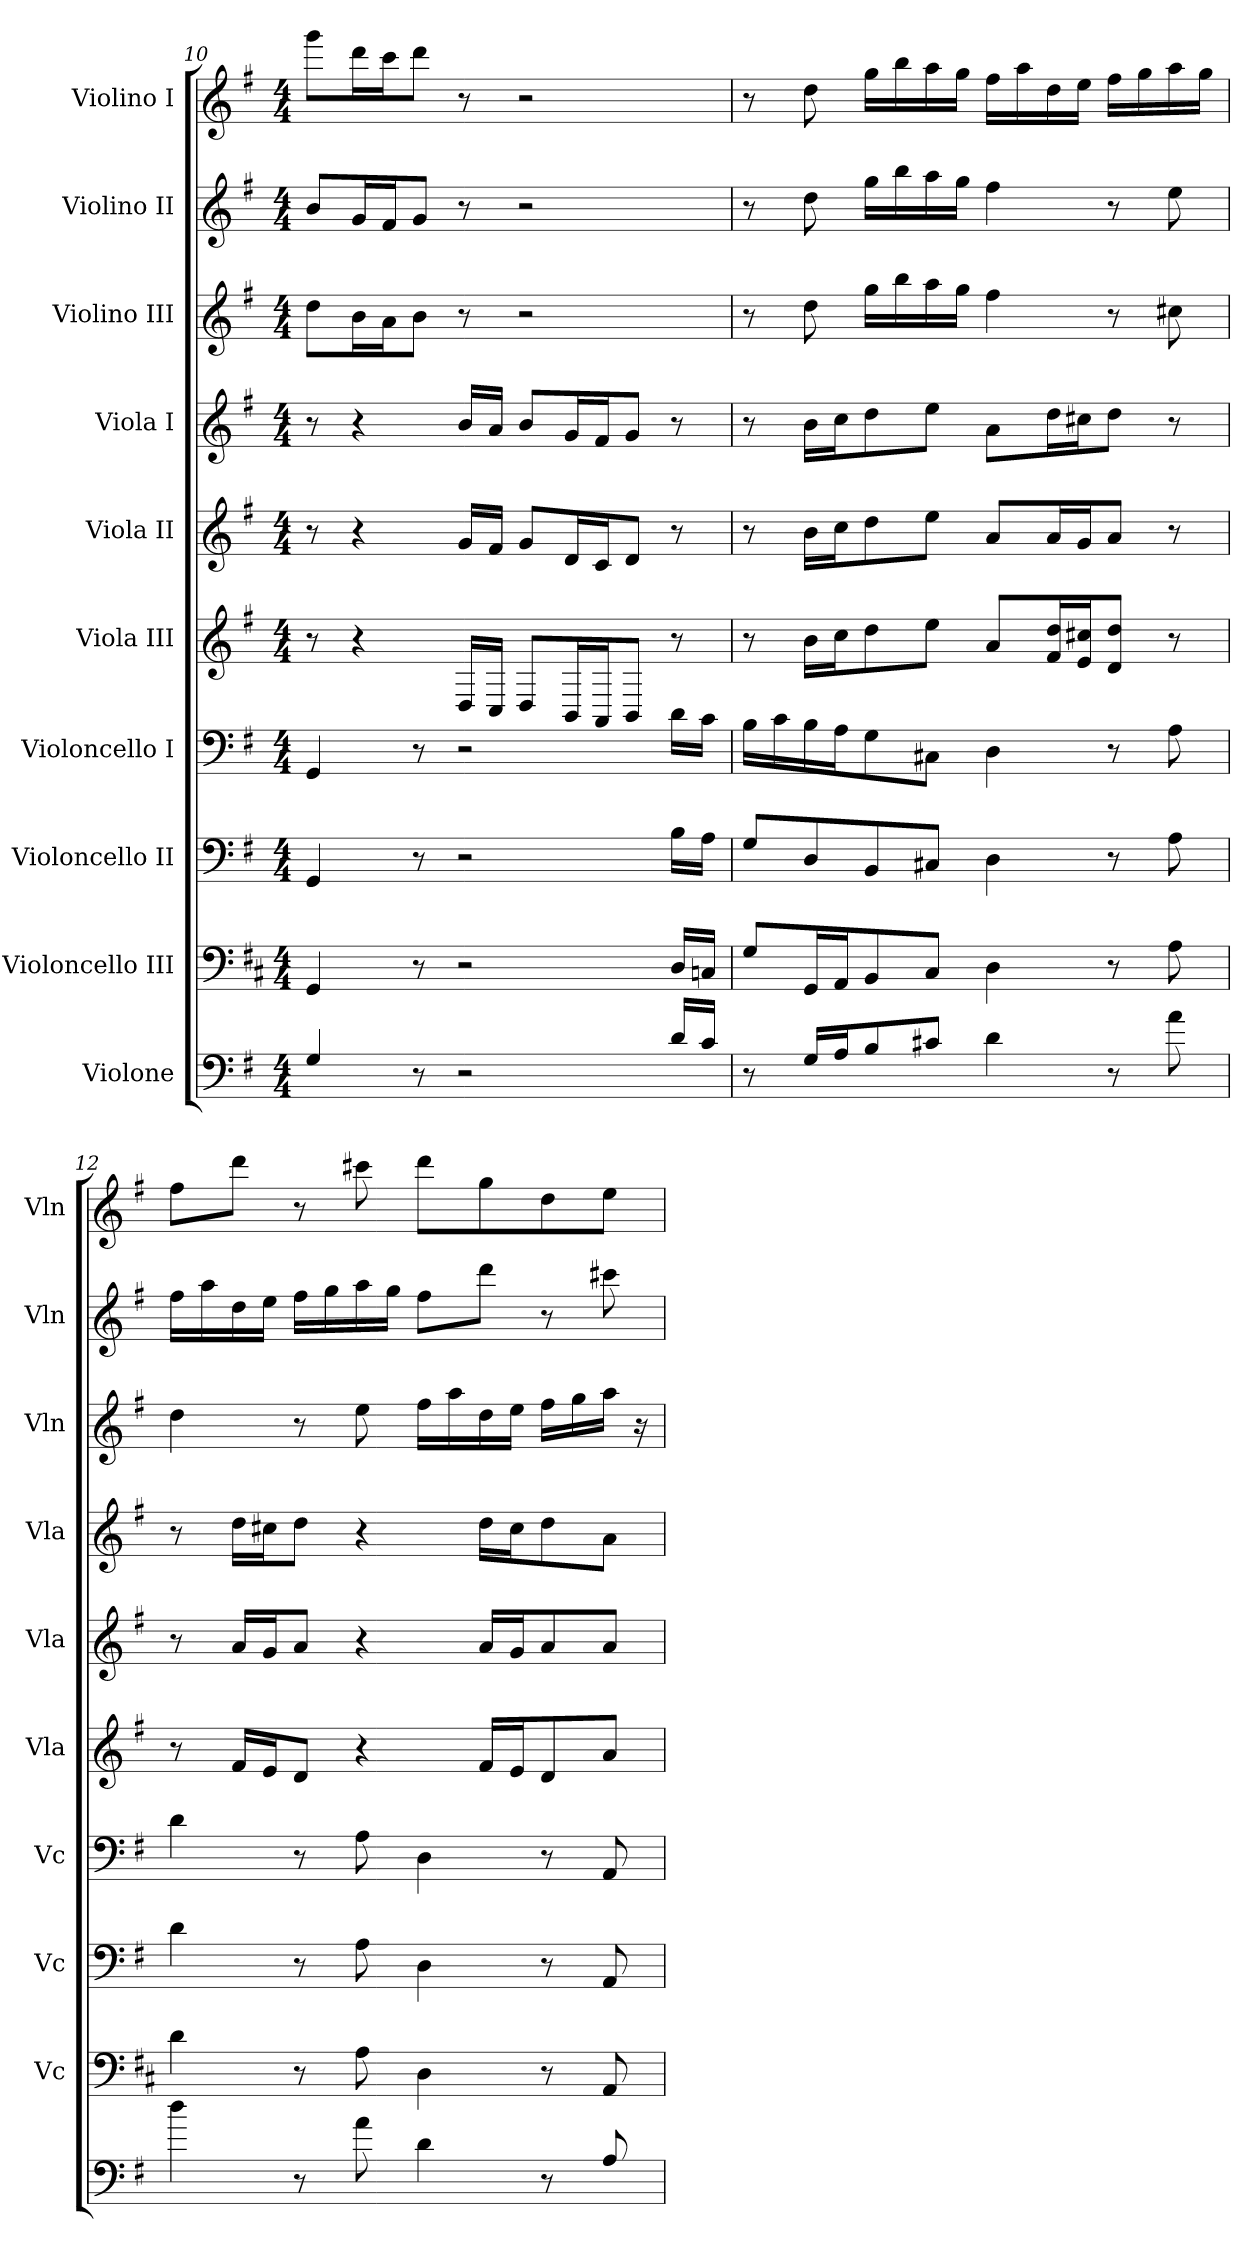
**kern	**kern	**kern	**kern	**kern	**kern	**kern	**kern	**kern	**kern
*part10	*part9	*part8	*part7	*part6	*part5	*part4	*part3	*part2	*part1
*staff10	*staff9	*staff8	*staff7	*staff6	*staff5	*staff4	*staff3	*staff2	*staff1
*I"Violone	*I"Violoncello III	*I"Violoncello  II	*I"Violoncello   I	*I"Viola       III	*I"Viola        II	*I"Viola         I	*I"Violino     III	*I"Violino      II	*I"Violino       I
*	*I'Vc	*I'Vc	*I'Vc	*I'Vla	*I'Vla	*I'Vla	*I'Vln	*I'Vln	*I'Vln
!!LO:PB:g=z
*clefF4	*clefF4	*clefF4	*clefF4	*clefG2	*clefG2	*clefG2	*clefG2	*clefG2	*clefG2
*ITrd7c12	*	*	*	*	*	*	*	*	*
*k[f#]	*k[f#c#]	*k[f#]	*k[f#]	*k[f#]	*k[f#]	*k[f#]	*k[f#]	*k[f#]	*k[f#]
*G:	*D:	*G:	*G:	*G:	*G:	*G:	*G:	*G:	*G:
*M4/4	*M4/4	*M4/4	*M4/4	*M4/4	*M4/4	*M4/4	*M4/4	*M4/4	*M4/4
=10	=10	=10	=10	=10	=10	=10	=10	=10	=10
4GG/	4GG/	4GG/	4GG/	8r	8r	8r	8dd\L	8b/L	8ggg\L
.	.	.	.	4r	4r	4r	16b\L	16g/L	16ddd\L
.	.	.	.	.	.	.	16a\J	16f#/J	16ccc\J
8r	8r	8r	8r	.	.	.	8b\J	8g/J	8ddd\J
2r	2r	2r	2r	16D/LL	16g/LL	16b/LL	8r	8r	8r
.	.	.	.	16C/JJ	16f#/JJ	16a/JJ	.	.	.
.	.	.	.	8D/L	8g/L	8b/L	2r	2r	2r
.	.	.	.	16BB/L	16d/L	16g/L	.	.	.
.	.	.	.	16AA/J	16c/J	16f#/J	.	.	.
.	.	.	.	8BB/J	8d/J	8g/J	.	.	.
16D/LL	16D/LL	16B\LL	16d\LL	8r	8r	8r	.	.	.
16C/JJ	16Cn/JJ	16A\JJ	16c\JJ	.	.	.	.	.	.
=11	=11	=11	=11	=11	=11	=11	=11	=11	=11
8r	8G/L	8G/L	16B\LL	8r	8r	8r	8r	8r	8r
.	.	.	16c\	.	.	.	.	.	.
16GG/LL	16GG/L	8D/	16B\	16b\LL	16b\LL	16b\LL	8dd\	8dd\	8dd\
16AA/J	16AA/J	.	16A\J	16cc\J	16cc\J	16cc\J	.	.	.
8BB/	8BB/	8BB/	8G\	8dd\	8dd\	8dd\	16gg\LL	16gg\LL	16gg\LL
.	.	.	.	.	.	.	16bb\	16bb\	16bb\
8C#X/J	8C#/J	8C#X/J	8C#X\J	8ee\J	8ee\J	8ee\J	16aa\	16aa\	16aa\
.	.	.	.	.	.	.	16gg\JJ	16gg\JJ	16gg\JJ
4D\	4D\	4D\	4D\	8a/L	8a/L	8a\L	4ff#\	4ff#\	16ff#\LL
.	.	.	.	.	.	.	.	.	16aa\
.	.	.	.	16f#/ 16dd/L	16a/L	16dd\L	.	.	16dd\
.	.	.	.	16e/ 16cc#X/J	16g/J	16cc#X\J	.	.	16ee\JJ
8r	8r	8r	8r	8d/ 8dd/J	8a/J	8dd\J	8r	8r	16ff#\LL
.	.	.	.	.	.	.	.	.	16gg\
8A\	8A\	8A\	8A\	8r	8r	8r	8cc#X\	8ee\	16aa\
.	.	.	.	.	.	.	.	.	16gg\JJ
!!LO:PB:g=z
=12	=12	=12	=12	=12	=12	=12	=12	=12	=12
4d\	4d\	4d\	4d\	8r	8r	8r	4dd\	16ff#\LL	8ff#\L
.	.	.	.	.	.	.	.	16aa\	.
.	.	.	.	16f#/LL	16a/LL	16dd\LL	.	16dd\	8ddd\J
.	.	.	.	16e/J	16g/J	16cc#X\J	.	16ee\JJ	.
8r	8r	8r	8r	8d/J	8a/J	8dd\J	8r	16ff#\LL	8r
.	.	.	.	.	.	.	.	16gg\	.
8A\	8A\	8A\	8A\	4r	4r	4r	8ee\	16aa\	8ccc#X\
.	.	.	.	.	.	.	.	16gg\JJ	.
4D\	4D\	4D\	4D\	.	.	.	16ff#\LL	8ff#\L	8ddd\L
.	.	.	.	.	.	.	16aa\	.	.
.	.	.	.	16f#/LL	16a/LL	16dd\LL	16dd\	8ddd\J	8gg\
.	.	.	.	16e/J	16g/J	16cc#\J	16ee\JJ	.	.
8r	8r	8r	8r	8d/	8a/	8dd\	16ff#\LL	8r	8dd\
.	.	.	.	.	.	.	16gg\	.	.
8AA/	8AA/	8AA/	8AA/	8a/J	8a/J	8a\J	16aa\JJ	8ccc#X\	8ee\J
.	.	.	.	.	.	.	16r	.	.
=	=	=	=	=	=	=	=	=	=
*-	*-	*-	*-	*-	*-	*-	*-	*-	*-
